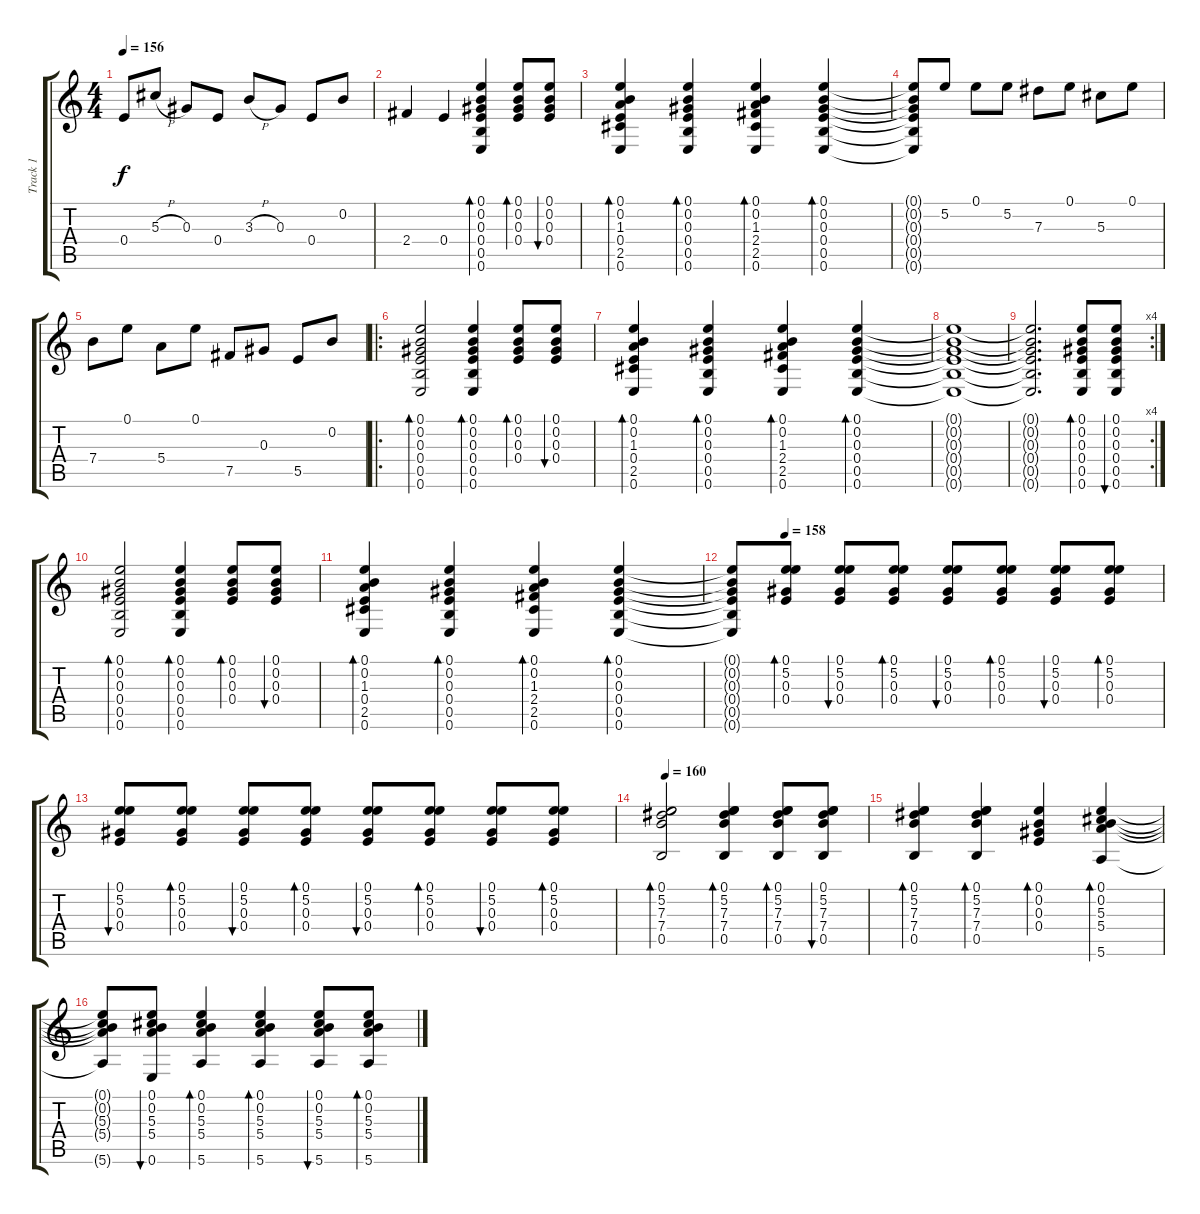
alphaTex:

\track ("Track 1" "Track 1") {instrument acousticguitarsteel}
\staff {score tabs}
\tuning (E4 B3 Ab3 E3 B2 E2) {hide}
\ts (4 4)
\tempo 156
\clef g2
\ks c
0.4.8{dy f} 5.3{h}.8 0.3.8 0.4.8 3.3{h}.8 0.3.8 0.4.8 0.2.8 |
2.4.4 0.4.4 (0.1 0.2 0.3 0.4 0.5 0.6).4{bd 30} (0.1 0.2 0.3 0.4).8{bd 30} (0.1 0.2 0.3 0.4).8{bu 30} |
(0.1 0.2 1.3 0.4 2.5 0.6).4{bd 30} (0.1 0.2 0.3 0.4 0.5 0.6).4{bd 30} (0.1 0.2 1.3 2.4 2.5 0.6).4{bd 30} (0.1 0.2 0.3 0.4 0.5 0.6).4{bd 30} |
(0.1{t} 0.2{t} 0.3{t} 0.4{t} 0.5{t} 0.6{t}).8 5.2.8 0.1.8 5.2.8 7.3.8 0.1.8 5.3.8 0.1.8 |
7.4.8 0.1.8 5.4.8 0.1.8 7.5.8 0.3.8 5.5.8 0.2.8 |
\ro
(0.1 0.2 0.3 0.4 0.5 0.6).2{bd 30} (0.1 0.2 0.3 0.4 0.5 0.6).4{bd 30} (0.1 0.2 0.3 0.4).8{bd 30} (0.1 0.2 0.3 0.4).8{bu 30} |
(0.1 0.2 1.3 0.4 2.5 0.6).4{bd 30} (0.1 0.2 0.3 0.4 0.5 0.6).4{bd 30} (0.1 0.2 1.3 2.4 2.5 0.6).4{bd 30} (0.1 0.2 0.3 0.4 0.5 0.6).4{bd 30} |
(0.1{t} 0.2{t} 0.3{t} 0.4{t} 0.5{t} 0.6{t}).1 |
\rc 4
(0.1{t} 0.2{t} 0.3{t} 0.4{t} 0.5{t} 0.6{t}).2{d} (0.1 0.2 0.3 0.4 0.5 0.6).8{bd 30} (0.1 0.2 0.3 0.4 0.5 0.6).8{bu 30} |
(0.1 0.2 0.3 0.4 0.5 0.6).2{bd 30} (0.1 0.2 0.3 0.4 0.5 0.6).4{bd 30} (0.1 0.2 0.3 0.4).8{bd 30} (0.1 0.2 0.3 0.4).8{bu 30} |
(0.1 0.2 1.3 0.4 2.5 0.6).4{bd 30} (0.1 0.2 0.3 0.4 0.5 0.6).4{bd 30} (0.1 0.2 1.3 2.4 2.5 0.6).4{bd 30} (0.1 0.2 0.3 0.4 0.5 0.6).4{bd 30} |
\tempo (158 0.125)
(0.1{t} 0.2{t} 0.3{t} 0.4{t} 0.5{t} 0.6{t}).8 (0.1 5.2 0.3 0.4).8{bd 30} (0.1 5.2 0.3 0.4).8{bu 30} (0.1 5.2 0.3 0.4).8{bd 30} (0.1 5.2 0.3 0.4).8{bu 30} (0.1 5.2 0.3 0.4).8{bd 30} (0.1 5.2 0.3 0.4).8{bu 30} (0.1 5.2 0.3 0.4).8{bd 30} |
(0.1 5.2 0.3 0.4).8{bu 30} (0.1 5.2 0.3 0.4).8{bd 30} (0.1 5.2 0.3 0.4).8{bu 30} (0.1 5.2 0.3 0.4).8{bd 30} (0.1 5.2 0.3 0.4).8{bu 30} (0.1 5.2 0.3 0.4).8{bd 30} (0.1 5.2 0.3 0.4).8{bu 30} (0.1 5.2 0.3 0.4).8{bd 30} |
\tempo 160
(0.1 5.2 7.3 7.4 0.5).2{bd 30} (0.1 5.2 7.3 7.4 0.5).4{bd 30} (0.1 5.2 7.3 7.4 0.5).8{bd 30} (0.1 5.2 7.3 7.4 0.5).8{bu 30} |
(0.1 5.2 7.3 7.4 0.5).4{bd 30} (0.1 5.2 7.3 7.4 0.5).4{bd 30} (0.1 0.2 0.3 0.4).4{bd 30} (0.1 0.2 5.3 5.4 5.6).4{bd 30} |
(0.1{t} 0.2{t} 5.3{t} 5.4{t} 5.6{t}).8 (0.1 0.2 5.3 5.4 0.6).8{bu 30} (0.1 0.2 5.3 5.4 5.6).4{bd 30} (0.1 0.2 5.3 5.4 5.6).4{bd 30} (0.1 0.2 5.3 5.4 5.6).8{bu 30} (0.1 0.2 5.3 5.4 5.6).8{bd 30}
